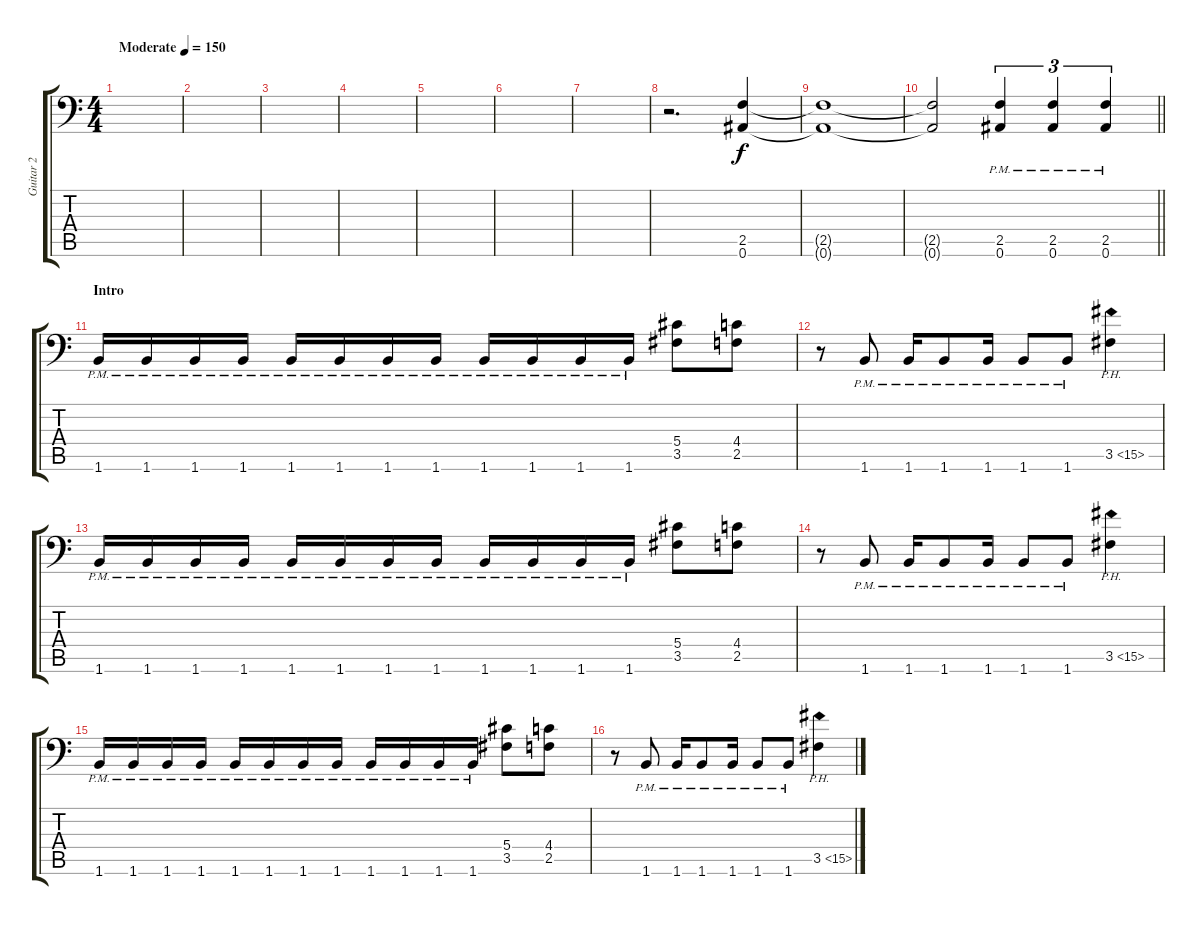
\track ("Guitar 2" "Guitar 2") {instrument distortionguitar}
\staff {score tabs}
\tuning (Bb3 F3 Db3 Ab2 Eb2 Bb1) {hide}
\ts (4 4)
\tempo (150 "Moderate")
\clef f4
\ks c
|
|
|
|
|
|
|
r.2{d volume 0} (2.5 0.6).4{volume 16} |
(2.5{t} 0.6{t}).1 |
\barLineRight lightlight
(2.5{t} 0.6{t}).2 (2.5{pm} 0.6{pm}).4{tu (3 2)} (2.5{pm} 0.6{pm}).4{tu (3 2)} (2.5{pm} 0.6{pm}).4{tu (3 2)} |
\section ("" "Intro")
1.6{pm}.16 1.6{pm}.16 1.6{pm}.16 1.6{pm}.16 1.6{pm}.16 1.6{pm}.16 1.6{pm}.16 1.6{pm}.16 1.6{pm}.16 1.6{pm}.16 1.6{pm}.16 1.6{pm}.16 (5.4 3.5).8 (4.4 2.5).8 |
r.8 1.6{pm}.8 1.6{pm}.16 1.6{pm}.8 1.6{pm}.16 1.6{pm}.8 1.6{pm}.8 3.5{ph 12}.4 |
1.6{pm}.16 1.6{pm}.16 1.6{pm}.16 1.6{pm}.16 1.6{pm}.16 1.6{pm}.16 1.6{pm}.16 1.6{pm}.16 1.6{pm}.16 1.6{pm}.16 1.6{pm}.16 1.6{pm}.16 (5.4 3.5).8 (4.4 2.5).8 |
r.8 1.6{pm}.8 1.6{pm}.16 1.6{pm}.8 1.6{pm}.16 1.6{pm}.8 1.6{pm}.8 3.5{ph 12}.4 |
1.6{pm}.16 1.6{pm}.16 1.6{pm}.16 1.6{pm}.16 1.6{pm}.16 1.6{pm}.16 1.6{pm}.16 1.6{pm}.16 1.6{pm}.16 1.6{pm}.16 1.6{pm}.16 1.6{pm}.16 (5.4 3.5).8 (4.4 2.5).8 |
r.8 1.6{pm}.8 1.6{pm}.16 1.6{pm}.8 1.6{pm}.16 1.6{pm}.8 1.6{pm}.8 3.5{ph 12}.4
